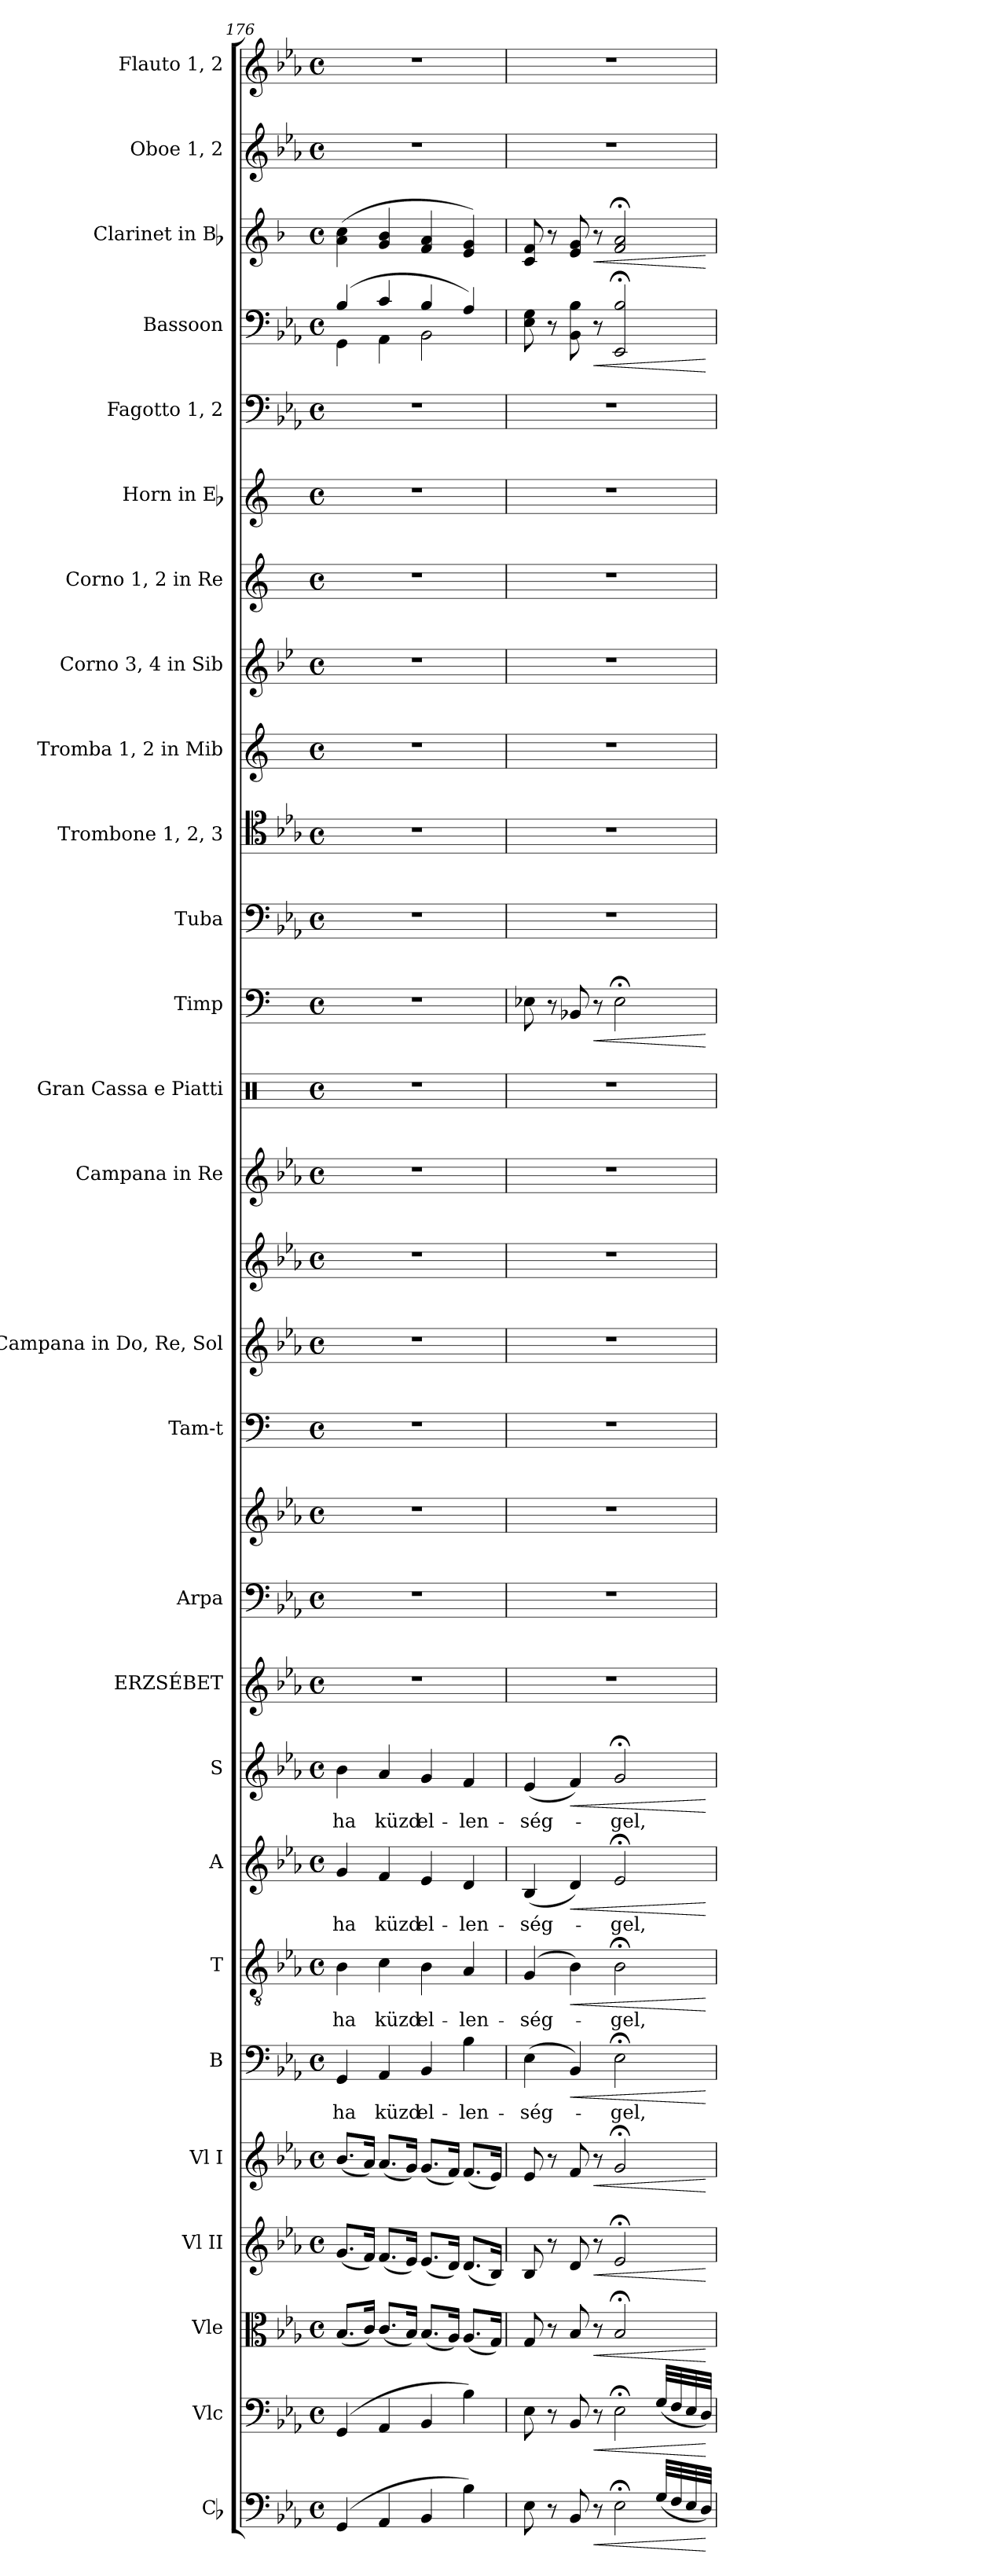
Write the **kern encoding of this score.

**kern	**dynam	**kern	**dynam	**kern	**dynam	**kern	**dynam	**kern	**dynam	**kern	**text	**dynam	**kern	**text	**dynam	**kern	**text	**dynam	**kern	**text	**dynam	**kern	**kern	**kern	**kern	**kern	**kern	**kern	**kern	**kern	**dynam	**kern	**kern	**kern	**kern	**kern	**kern	**kern	**kern	**dynam	**kern	**dynam	**kern	**kern
*part27	*part27	*part26	*part26	*part25	*part25	*part24	*part24	*part23	*part23	*part22	*part22	*part22	*part21	*part21	*part21	*part20	*part20	*part20	*part19	*part19	*part19	*part18	*part17	*part17	*part16	*part15	*part15	*part14	*part13	*part12	*part12	*part11	*part10	*part9	*part8	*part7	*part6	*part5	*part4	*part4	*part3	*part3	*part2	*part1
*staff29	*staff29	*staff28	*staff28	*staff27	*staff27	*staff26	*staff26	*staff25	*staff25	*staff24	*staff24	*staff24	*staff23	*staff23	*staff23	*staff22	*staff22	*staff22	*staff21	*staff21	*staff21	*staff20	*staff19	*staff18	*staff17	*staff16	*staff15	*staff14	*staff13	*staff12	*staff12	*staff11	*staff10	*staff9	*staff8	*staff7	*staff6	*staff5	*staff4	*staff4	*staff3	*staff3	*staff2	*staff1
*I"Cb	*	*I"Vlc	*	*I"Vle	*	*I"Vl II	*	*I"Vl I	*	*I"B	*	*	*I"T	*	*	*I"A	*	*	*I"S	*	*	*I"ERZSÉBET	*I"Arpa	*	*I"Tam-t	*I"3 Campana in Do, Re, Sol	*	*I"Campana in Re	*I"Gran Cassa e Piatti	*I"Timp	*	*I"Tuba	*I"Trombone 1, 2, 3	*I"Tromba 1, 2 in Mib	*I"Corno 3, 4 in Sib	*I"Corno 1, 2 in Re	*I"Horn in Eb	*I"Fagotto 1, 2	*I"Bassoon	*	*I"Clarinet in Bb	*	*I"Oboe 1, 2	*I"Flauto 1, 2
*I'Cb	*	*I'Vlc	*	*I'Vle	*	*I'Vl II	*	*I'Vl I	*	*I'B	*	*	*I'T	*	*	*I'A	*	*	*I'S	*	*	*I'ERZSÉBET	*I'Arpa	*	*I'Tam-t	*	*	*I'Camp	*I'Gr. C e Ptti	*I'Timp	*	*I'Tb	*I'Trb	*I'Tr (Mib)	*I'Cor (Sib)	*I'Cor (Re)	*	*I'Fg	*	*	*	*	*I'Ob	*I'Fl
*clefF4	*	*clefF4	*	*clefC3	*	*clefG2	*	*clefG2	*	*clefF4	*	*	*clefGv2	*	*	*clefG2	*	*	*clefG2	*	*	*clefG2	*clefF4	*clefG2	*clefF4	*clefG2	*clefG2	*clefG2	*clefX	*clefF4	*	*clefF4	*clefC4	*clefG2	*clefG2	*clefG2	*clefG2	*clefF4	*clefF4	*	*clefG2	*	*clefG2	*clefG2
*ITrd7c12	*	*	*	*	*	*	*	*	*	*	*	*	*ITrd7c12	*	*	*	*	*	*	*	*	*	*	*	*	*ITrd-14c-24	*ITrd-14c-24	*ITrd-14c-24	*	*	*	*	*	*ITrd-2c-3	*ITrd8c14	*ITrd6c10	*ITrd5c9	*	*	*	*ITrd1c2	*	*	*
*k[b-e-a-]	*	*k[b-e-a-]	*	*k[b-e-a-]	*	*k[b-e-a-]	*	*k[b-e-a-]	*	*k[b-e-a-]	*	*	*k[b-e-a-]	*	*	*k[b-e-a-]	*	*	*k[b-e-a-]	*	*	*k[b-e-a-]	*k[b-e-a-]	*k[b-e-a-]	*k[]	*k[b-e-a-]	*k[b-e-a-]	*k[b-e-a-]	*k[]	*k[]	*	*k[b-e-a-]	*k[b-e-a-]	*k[b-e-a-]	*k[b-e-]	*k[f#c#]	*k[b-e-a-]	*k[b-e-a-]	*k[b-e-a-]	*	*k[b-e-a-]	*	*k[b-e-a-]	*k[b-e-a-]
*E-:	*	*E-:	*	*E-:	*	*E-:	*	*E-:	*	*E-:	*	*	*E-:	*	*	*E-:	*	*	*E-:	*	*	*E-:	*E-:	*E-:	*C:	*E-:	*E-:	*E-:	*C:	*C:	*	*E-:	*E-:	*E-:	*B-:	*D:	*E-:	*E-:	*E-:	*	*E-:	*	*E-:	*E-:
*M4/4	*	*M4/4	*	*M4/4	*	*M4/4	*	*M4/4	*	*M4/4	*	*	*M4/4	*	*	*M4/4	*	*	*M4/4	*	*	*M4/4	*M4/4	*M4/4	*M4/4	*M4/4	*M4/4	*M4/4	*M4/4	*M4/4	*	*M4/4	*M4/4	*M4/4	*M4/4	*M4/4	*M4/4	*M4/4	*M4/4	*	*M4/4	*	*M4/4	*M4/4
*met(c)	*	*met(c)	*	*met(c)	*	*met(c)	*	*met(c)	*	*met(c)	*	*	*met(c)	*	*	*met(c)	*	*	*met(c)	*	*	*met(c)	*met(c)	*met(c)	*met(c)	*met(c)	*met(c)	*met(c)	*met(c)	*met(c)	*	*met(c)	*met(c)	*met(c)	*met(c)	*met(c)	*met(c)	*met(c)	*met(c)	*	*met(c)	*	*met(c)	*met(c)
=176	=176	=176	=176	=176	=176	=176	=176	=176	=176	=176	=176	=176	=176	=176	=176	=176	=176	=176	=176	=176	=176	=176	=176	=176	=176	=176	=176	=176	=176	=176	=176	=176	=176	=176	=176	=176	=176	=176	=176	=176	=176	=176	=176	=176
!	!	!	!	!	!	!	!	!	!	!	!LO:LY:b:color=#000000	!	!	!	!	!	!	!	!	!	!	!	!	!	!	!	!	!	!	!	!	!	!	!	!	!	!	!	!	!	!	!	!	!
!	!	!	!	!	!	!	!	!	!	!	!	!	!	!LO:LY:b:color=#000000	!	!	!	!	!	!	!	!	!	!	!	!	!	!	!	!	!	!	!	!	!	!	!	!	!	!	!	!	!	!
!	!	!	!	!	!	!	!	!	!	!	!	!	!	!	!	!	!LO:LY:b:color=#000000	!	!	!	!	!	!	!	!	!	!	!	!	!	!	!	!	!	!	!	!	!	!	!	!	!	!	!
!	!	!	!	!	!	!	!	!	!	!	!	!	!	!	!	!	!	!	!	!LO:LY:b:color=#000000	!	!	!	!	!	!	!	!	!	!	!	!	!	!	!	!	!	!	!	!	!	!	!	!
*	*	*	*	*	*	*	*	*	*	*	*	*	*	*	*	*	*	*	*	*	*	*	*	*	*	*	*	*	*	*	*	*	*	*	*	*	*	*	*^	*	*	*	*	*
(4GGGi/	.	(4GGi/	.	(8.B-i/L	.	(8.gi/L	.	(8.b-i/L	.	4GGi/	ha	.	4BB-i\	ha	.	4gi/	ha	.	4b-i\	ha	.	1r	1r	1r	1r	1r	1r	1r	1r	1r	.	1r	1r	1r	1r	1r	1r	1r	(4B-i/	4GGi\	.	(4gi\ 4b-i	.	1r	1r
.	.	.	.	16ci/Jk)	.	16fi/Jk)	.	16a-i/Jk)	.	.	.	.	.	.	.	.	.	.	.	.	.	.	.	.	.	.	.	.	.	.	.	.	.	.	.	.	.	.	.	.	.	.	.	.	.
!	!	!	!	!	!	!	!	!	!	!	!LO:LY:b:color=#000000	!	!	!	!	!	!	!	!	!	!	!	!	!	!	!	!	!	!	!	!	!	!	!	!	!	!	!	!	!	!	!	!	!	!
!	!	!	!	!	!	!	!	!	!	!	!	!	!	!LO:LY:b:color=#000000	!	!	!	!	!	!	!	!	!	!	!	!	!	!	!	!	!	!	!	!	!	!	!	!	!	!	!	!	!	!	!
!	!	!	!	!	!	!	!	!	!	!	!	!	!	!	!	!	!LO:LY:b:color=#000000	!	!	!	!	!	!	!	!	!	!	!	!	!	!	!	!	!	!	!	!	!	!	!	!	!	!	!	!
!	!	!	!	!	!	!	!	!	!	!	!	!	!	!	!	!	!	!	!	!LO:LY:b:color=#000000	!	!	!	!	!	!	!	!	!	!	!	!	!	!	!	!	!	!	!	!	!	!	!	!	!
4AAA-i/	.	4AA-i/	.	(8.ci/L	.	(8.fi/L	.	(8.a-i/L	.	4AA-i/	küzd	.	4Ci\	küzd	.	4fi/	küzd	.	4a-i/	küzd	.	.	.	.	.	.	.	.	.	.	.	.	.	.	.	.	.	.	4ci/	4AA-i\	.	4fi/ 4a-i	.	.	.
.	.	.	.	16B-i/Jk)	.	16e-i/Jk)	.	16gi/Jk)	.	.	.	.	.	.	.	.	.	.	.	.	.	.	.	.	.	.	.	.	.	.	.	.	.	.	.	.	.	.	.	.	.	.	.	.	.
!	!	!	!	!	!	!	!	!	!	!	!LO:LY:b:color=#000000	!	!	!	!	!	!	!	!	!	!	!	!	!	!	!	!	!	!	!	!	!	!	!	!	!	!	!	!	!	!	!	!	!	!
!	!	!	!	!	!	!	!	!	!	!	!	!	!	!LO:LY:b:color=#000000	!	!	!	!	!	!	!	!	!	!	!	!	!	!	!	!	!	!	!	!	!	!	!	!	!	!	!	!	!	!	!
!	!	!	!	!	!	!	!	!	!	!	!	!	!	!	!	!	!LO:LY:b:color=#000000	!	!	!	!	!	!	!	!	!	!	!	!	!	!	!	!	!	!	!	!	!	!	!	!	!	!	!	!
!	!	!	!	!	!	!	!	!	!	!	!	!	!	!	!	!	!	!	!	!LO:LY:b:color=#000000	!	!	!	!	!	!	!	!	!	!	!	!	!	!	!	!	!	!	!	!	!	!	!	!	!
4BBB-i/	.	4BB-i/	.	(8.B-i/L	.	(8.e-i/L	.	(8.gi/L	.	4BB-i/	el-	.	4BB-i\	el-	.	4e-i/	el-	.	4gi/	el-	.	.	.	.	.	.	.	.	.	.	.	.	.	.	.	.	.	.	4B-i/	2BB-i\	.	4e-i/ 4gi	.	.	.
.	.	.	.	16A-i/Jk)	.	16di/Jk)	.	16fi/Jk)	.	.	.	.	.	.	.	.	.	.	.	.	.	.	.	.	.	.	.	.	.	.	.	.	.	.	.	.	.	.	.	.	.	.	.	.	.
!	!	!	!	!	!	!	!	!	!	!	!LO:LY:b:color=#000000	!	!	!	!	!	!	!	!	!	!	!	!	!	!	!	!	!	!	!	!	!	!	!	!	!	!	!	!	!	!	!	!	!	!
!	!	!	!	!	!	!	!	!	!	!	!	!	!	!LO:LY:b:color=#000000	!	!	!	!	!	!	!	!	!	!	!	!	!	!	!	!	!	!	!	!	!	!	!	!	!	!	!	!	!	!	!
!	!	!	!	!	!	!	!	!	!	!	!	!	!	!	!	!	!LO:LY:b:color=#000000	!	!	!	!	!	!	!	!	!	!	!	!	!	!	!	!	!	!	!	!	!	!	!	!	!	!	!	!
!	!	!	!	!	!	!	!	!	!	!	!	!	!	!	!	!	!	!	!	!LO:LY:b:color=#000000	!	!	!	!	!	!	!	!	!	!	!	!	!	!	!	!	!	!	!	!	!	!	!	!	!
4BB-i\)	.	4B-i\)	.	(8.A-i/L	.	(8.di/L	.	(8.fi/L	.	4B-i\	-len-	.	4AA-i/	-len-	.	4di/	-len-	.	4fi/	-len-	.	.	.	.	.	.	.	.	.	.	.	.	.	.	.	.	.	.	4A-i/)	.	.	4di/ 4fi)	.	.	.
.	.	.	.	16Gi/Jk)	.	16B-i/Jk)	.	16e-i/Jk)	.	.	.	.	.	.	.	.	.	.	.	.	.	.	.	.	.	.	.	.	.	.	.	.	.	.	.	.	.	.	.	.	.	.	.	.	.
*	*	*	*	*	*	*	*	*	*	*	*	*	*	*	*	*	*	*	*	*	*	*	*	*	*	*	*	*	*	*	*	*	*	*	*	*	*	*	*v	*v	*	*	*	*	*
=177	=177	=177	=177	=177	=177	=177	=177	=177	=177	=177	=177	=177	=177	=177	=177	=177	=177	=177	=177	=177	=177	=177	=177	=177	=177	=177	=177	=177	=177	=177	=177	=177	=177	=177	=177	=177	=177	=177	=177	=177	=177	=177	=177	=177
*^	*	*^	*	*	*	*	*	*	*	*	*	*	*	*	*	*	*	*	*	*	*	*	*	*	*	*	*	*	*	*	*	*	*	*	*	*	*	*	*	*	*	*	*	*
!	!	!	!	!	!	!	!	!	!	!	!	!	!LO:LY:b:color=#000000	!	!	!	!	!	!	!	!	!	!	!	!	!	!	!	!	!	!	!	!	!	!	!	!	!	!	!	!	!	!	!	!	!
!	!	!	!	!	!	!	!	!	!	!	!	!	!	!	!	!LO:LY:b:color=#000000	!	!	!	!	!	!	!	!	!	!	!	!	!	!	!	!	!	!	!	!	!	!	!	!	!	!	!	!	!	!
!	!	!	!	!	!	!	!	!	!	!	!	!	!	!	!	!	!	!	!LO:LY:b:color=#000000	!	!	!	!	!	!	!	!	!	!	!	!	!	!	!	!	!	!	!	!	!	!	!	!	!	!	!
!	!	!	!	!	!	!	!	!	!	!	!	!	!	!	!	!	!	!	!	!	!	!LO:LY:b:color=#000000	!	!	!	!	!	!	!	!	!	!	!	!	!	!	!	!	!	!	!	!	!	!	!	!
8EE-i\	2..ryy	.	8E-i\	2..ryy	.	8Gi/	.	8B-i/	.	8e-i/	.	(4E-i\	-ség-	.	(4GGi/	-ség-	.	(4B-i/	-ség-	.	(4e-i/	-ség-	.	1r	1r	1r	1r	1r	1r	1r	1r	8E-Xi\	.	1r	1r	1r	1r	1r	1r	1r	8E-i\ 8Gi	.	8B-i/ 8e-i	.	1r	1r
8r	.	.	8r	.	.	8r	.	8r	.	8r	.	.	.	.	.	.	.	.	.	.	.	.	.	.	.	.	.	.	.	.	.	8r	.	.	.	.	.	.	.	.	8r	.	8r	.	.	.
!	!	!	!	!	!	!	!	!	!	!	!	!	!	!LO:HP:b	!	!	!LO:HP:b	!	!	!LO:HP:b	!	!	!LO:HP:b	!	!	!	!	!	!	!	!	!	!	!	!	!	!	!	!	!	!	!	!	!	!	!
8BBB-i/	.	.	8BB-i/	.	.	8B-i/	.	8di/	.	8fi/	.	4BB-i/)	.	<	4BB-i\)	.	<	4di/)	.	<	4fi/)	.	<	.	.	.	.	.	.	.	.	8BB-Xi/	.	.	.	.	.	.	.	.	8BB-i\ 8B-i	.	8di/ 8fi	.	.	.
!	!	!LO:HP:b	!	!	!	!	!	!	!	!	!	!	!	!	!	!	!	!	!	!	!	!	!	!	!	!	!	!	!	!	!	!	!	!	!	!	!	!	!	!	!	!	!	!	!	!
!	!	!LO:HP:n=1:b	!	!	!LO:HP:b	!	!	!	!	!	!	!	!	!	!	!	!	!	!	!	!	!	!	!	!	!	!	!	!	!	!	!	!	!	!	!	!	!	!	!	!	!	!	!	!	!
!	!	!	!	!	!LO:HP:n=1:b	!	!LO:HP:b	!	!LO:HP:b	!	!LO:HP:b	!	!	!	!	!	!	!	!	!	!	!	!	!	!	!	!	!	!	!	!	!	!LO:HP:b	!	!	!	!	!	!	!	!	!LO:HP:b	!	!LO:HP:b	!	!
8r	.	< >	8r	.	< >	8r	<	8r	<	8r	<	.	.	.	.	.	.	.	.	.	.	.	.	.	.	.	.	.	.	.	.	8r	<	.	.	.	.	.	.	.	8r	<	8r	<	.	.
!	!	!	!	!	!	!	!	!	!	!	!	!	!LO:LY:b:color=#000000	!	!	!	!	!	!	!	!	!	!	!	!	!	!	!	!	!	!	!	!	!	!	!	!	!	!	!	!	!	!	!	!	!
!	!	!	!	!	!	!	!	!	!	!	!	!	!	!	!	!LO:LY:b:color=#000000	!	!	!	!	!	!	!	!	!	!	!	!	!	!	!	!	!	!	!	!	!	!	!	!	!	!	!	!	!	!
!	!	!	!	!	!	!	!	!	!	!	!	!	!	!	!	!	!	!	!LO:LY:b:color=#000000	!	!	!	!	!	!	!	!	!	!	!	!	!	!	!	!	!	!	!	!	!	!	!	!	!	!	!
!	!	!	!	!	!	!	!	!	!	!	!	!	!	!	!	!	!	!	!	!	!	!LO:LY:b:color=#000000	!	!	!	!	!	!	!	!	!	!	!	!	!	!	!	!	!	!	!	!	!	!	!	!
2EE-;i\	.	.	2E-;i\	.	.	2B-;i/	.	2e-;i/	.	2g;i/	.	2E-;i\	-gel,	.	2BB-;i\	-gel,	.	2e-;i/	-gel,	.	2g;i/	-gel,	.	.	.	.	.	.	.	.	.	2E-;i\	.	.	.	.	.	.	.	.	2EE-i/; 2B-i;	.	2e-i/; 2gi;	.	.	.
.	(32GGi/LLL	.	.	(32Gi/LLL	.	.	.	.	.	.	.	.	.	.	.	.	.	.	.	.	.	.	.	.	.	.	.	.	.	.	.	.	.	.	.	.	.	.	.	.	.	.	.	.	.	.
.	32FFi/	]	.	32Fi/	]	.	.	.	.	.	.	.	.	.	.	.	.	.	.	.	.	.	.	.	.	.	.	.	.	.	.	.	.	.	.	.	.	.	.	.	.	.	.	.	.	.
.	32EE-i/	.	.	32E-i/	.	.	.	.	.	.	.	.	.	.	.	.	.	.	.	.	.	.	.	.	.	.	.	.	.	.	.	.	.	.	.	.	.	.	.	.	.	.	.	.	.	.
.	32DDi/JJJ)	.	.	32Di/JJJ)	.	.	.	.	.	.	.	.	.	.	.	.	.	.	.	.	.	.	.	.	.	.	.	.	.	.	.	.	.	.	.	.	.	.	.	.	.	.	.	.	.	.
*v	*v	*	*	*	*	*	*	*	*	*	*	*	*	*	*	*	*	*	*	*	*	*	*	*	*	*	*	*	*	*	*	*	*	*	*	*	*	*	*	*	*	*	*	*	*	*
*	*	*v	*v	*	*	*	*	*	*	*	*	*	*	*	*	*	*	*	*	*	*	*	*	*	*	*	*	*	*	*	*	*	*	*	*	*	*	*	*	*	*	*	*	*	*
.	[	.	[	.	[	.	[	.	[	.	.	[	.	.	[	.	.	[	.	.	[	.	.	.	.	.	.	.	.	.	[	.	.	.	.	.	.	.	.	[	.	[	.	.
=	=	=	=	=	=	=	=	=	=	=	=	=	=	=	=	=	=	=	=	=	=	=	=	=	=	=	=	=	=	=	=	=	=	=	=	=	=	=	=	=	=	=	=	=
*-	*-	*-	*-	*-	*-	*-	*-	*-	*-	*-	*-	*-	*-	*-	*-	*-	*-	*-	*-	*-	*-	*-	*-	*-	*-	*-	*-	*-	*-	*-	*-	*-	*-	*-	*-	*-	*-	*-	*-	*-	*-	*-	*-	*-
